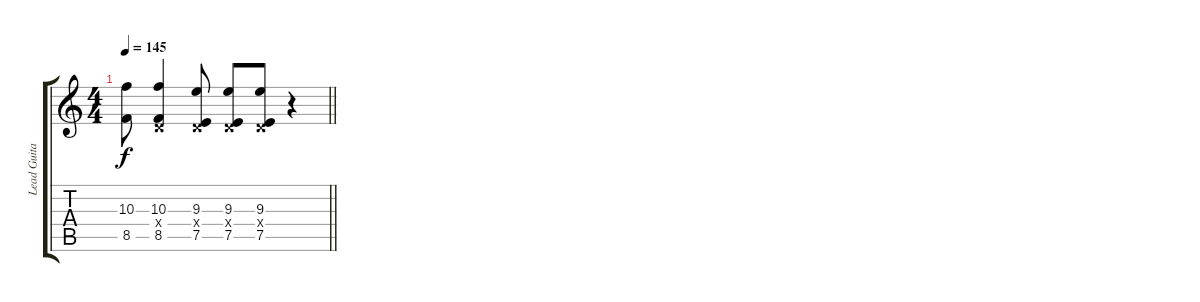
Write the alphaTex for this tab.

\track ("Lead Guitar" "Lead Guita") {instrument distortionguitar}
\staff {score tabs}
\tuning (E4 B3 G3 D3 A2 D2) {hide}
\ts (4 4)
\tempo 145
\clef g2
\barLineRight lightlight
\ks c
(10.3{t} 8.5{t}).8{dy f} (10.3 0.4{x} 8.5).4 (9.3 0.4{x} 7.5).8 (9.3 0.4{x} 7.5).8 (9.3 0.4{x} 7.5).8 r.4
